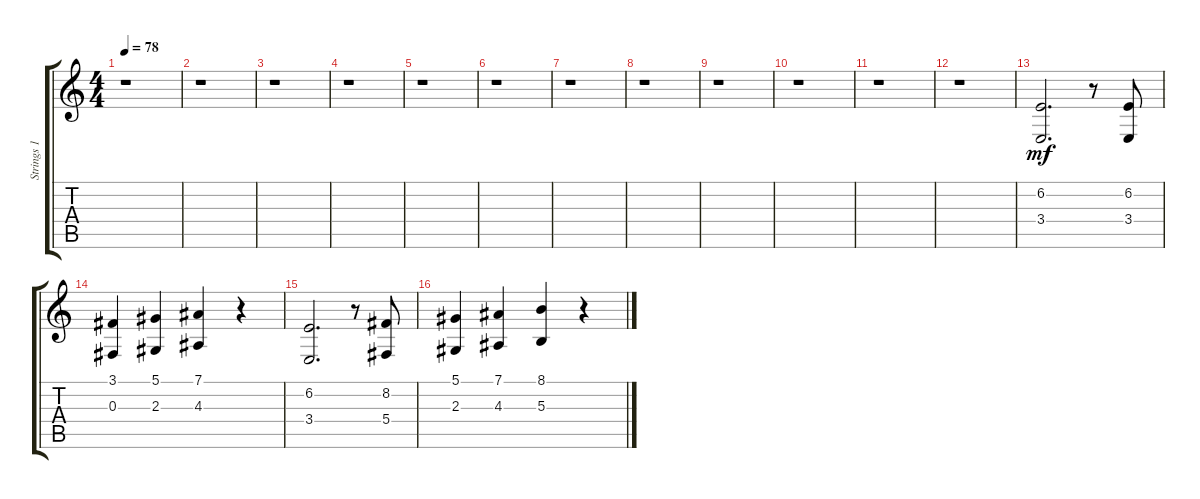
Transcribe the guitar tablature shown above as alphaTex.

\track ("Strings 1" "Strings 1") {instrument stringensemble1}
\staff {score tabs}
\tuning (Eb4 Bb3 Gb3 Db3 Ab2 Eb2) {hide}
\ts (4 4)
\tempo 78
\clef g2
\ks c
r.1{dy mf} |
r.1 |
r.1 |
r.1 |
r.1 |
r.1 |
r.1 |
r.1 |
r.1 |
r.1 |
r.1 |
r.1 |
(6.2 3.4).2{d} r.8 (6.2 3.4).8 |
(3.1 0.3).4 (5.1 2.3).4 (7.1 4.3).4 r.4 |
(6.2 3.4).2{d} r.8 (8.2 5.4).8 |
(5.1 2.3).4 (7.1 4.3).4 (8.1 5.3).4 r.4
